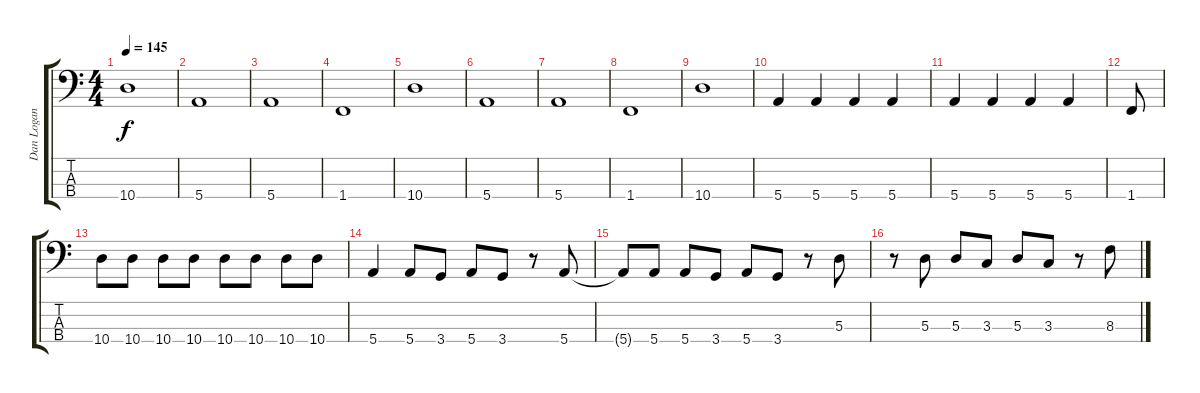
\track ("Dan Logan (Bass)" "Dan Logan ") {instrument electricbassfinger bank 255}
\staff {score tabs}
\tuning (G2 D2 A1 E1) {hide}
\ts (4 4)
\tempo 145
\clef f4
\ks c
10.4.1{dy f} |
5.4.1 |
5.4.1 |
1.4.1 |
10.4.1 |
5.4.1 |
5.4.1 |
1.4.1 |
10.4.1 |
5.4.4 5.4.4 5.4.4 5.4.4 |
5.4.4 5.4.4 5.4.4 5.4.4 |
1.4.8 |
10.4.8 10.4.8 10.4.8 10.4.8 10.4.8 10.4.8 10.4.8 10.4.8 |
5.4.4 5.4.8 3.4.8 5.4.8 3.4.8 r.8 5.4.8 |
5.4{t}.8 5.4.8 5.4.8 3.4.8 5.4.8 3.4.8 r.8 5.3.8 |
r.8 5.3.8 5.3.8 3.3.8 5.3.8 3.3.8 r.8 8.3.8
